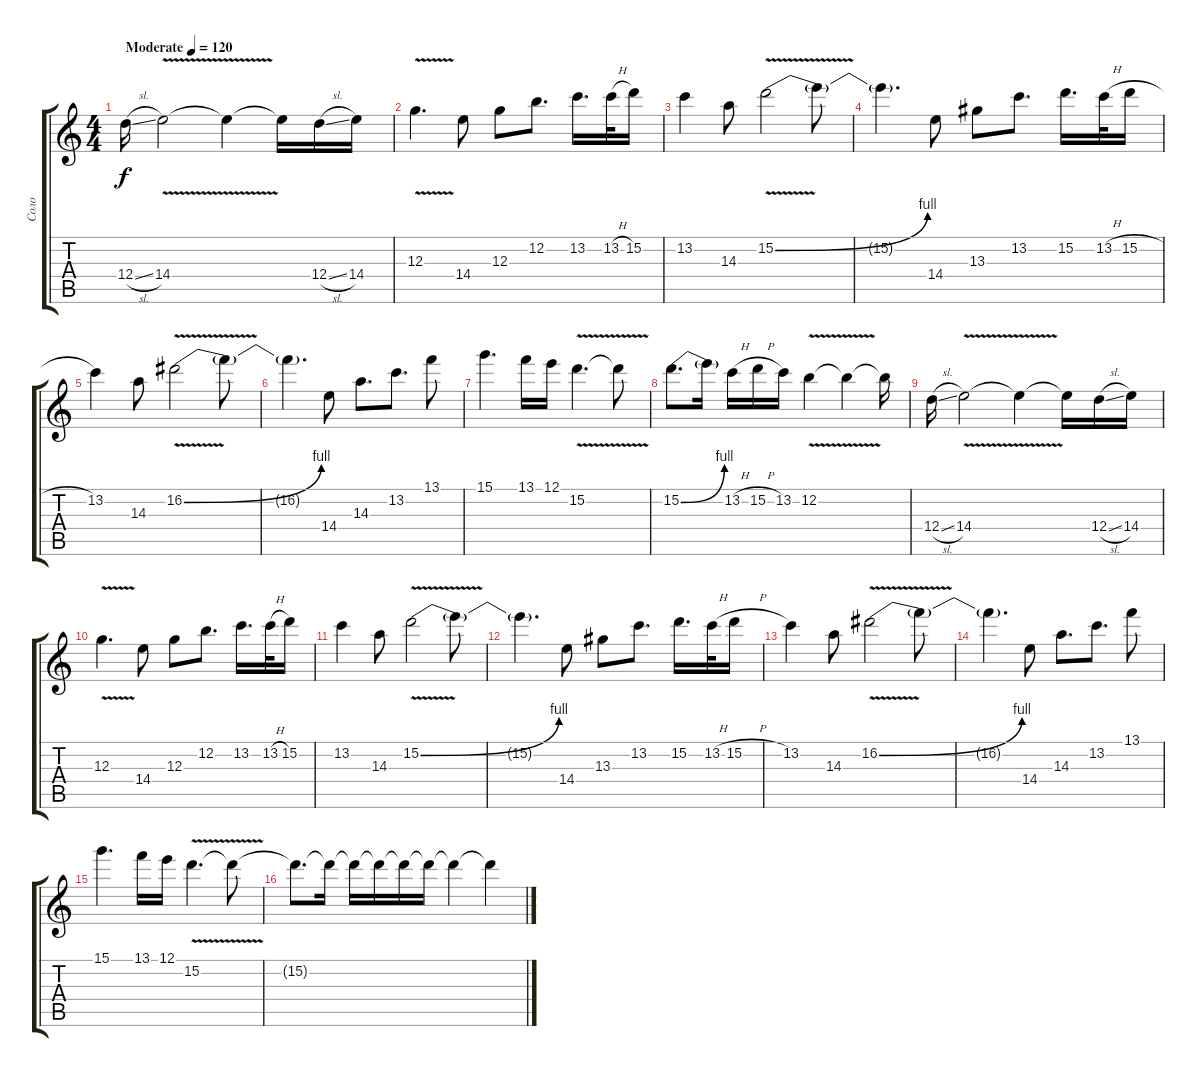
\track ("Соло" "Соло") {instrument distortionguitar}
\staff {score tabs}
\tuning (E4 B3 G3 D3 A2 E2) {hide}
\ts (4 4)
\section ("" "")
\tempo (120 "Moderate")
\clef g2
\ks c
12.4{sl}.16{dy f instrument distortionguitar} 14.4{v}.2 14.4{t}.4 14.4{t}.16 12.4{sl}.16 14.4.16 |
12.3{v}.4{d} 14.4.8 12.3.8 12.2.8{d} 13.2.16{d} 13.2{h}.32 15.2.16 |
13.2.4 14.3.8 15.2{be (bend 0 0 60 4) v}.2 15.2{t}.8 |
15.2{t}.4{d} 14.4.8 13.3.8 13.2.8{d} 15.2.16{d} 13.2{h}.32 15.2{h}.16 |
13.2.4 14.3.8 16.2{be (bend 0 0 60 4) v}.2 16.2{t}.8 |
16.2{t}.4{d} 14.4.8 14.3.8{d} 13.2.8{d} 13.1.8 |
15.1.4{d} 13.1.16 12.1.16 15.2{v}.4{d} 15.2{t}.8 |
15.2{be (bend 0 0 60 4)}.8{d} 15.2{t}.16 13.2{h}.16 15.2{h}.16 13.2.16 12.2{v}.4 12.2{t}.4 12.2{t}.16 |
12.4{sl}.16 14.4{v}.2 14.4{t}.4 14.4{t}.16 12.4{sl}.16 14.4.16 |
12.3{v}.4{d} 14.4.8 12.3.8 12.2.8{d} 13.2.16{d} 13.2{h}.32 15.2.16 |
13.2.4 14.3.8 15.2{be (bend 0 0 60 4) v}.2 15.2{t}.8 |
15.2{t}.4{d} 14.4.8 13.3.8 13.2.8{d} 15.2.16{d} 13.2{h}.32 15.2{h}.16 |
13.2.4 14.3.8 16.2{be (bend 0 0 60 4) v}.2 16.2{t}.8 |
16.2{t}.4{d} 14.4.8 14.3.8{d} 13.2.8{d} 13.1.8 |
15.1.4{d} 13.1.16 12.1.16 15.2{v}.4{d} 15.2{t}.8 |
15.2{t}.8{d} 15.2{t}.16 15.2{t}.16 15.2{t}.16 15.2{t}.16 15.2{t}.16 15.2{t}.4 15.2{t}.4
